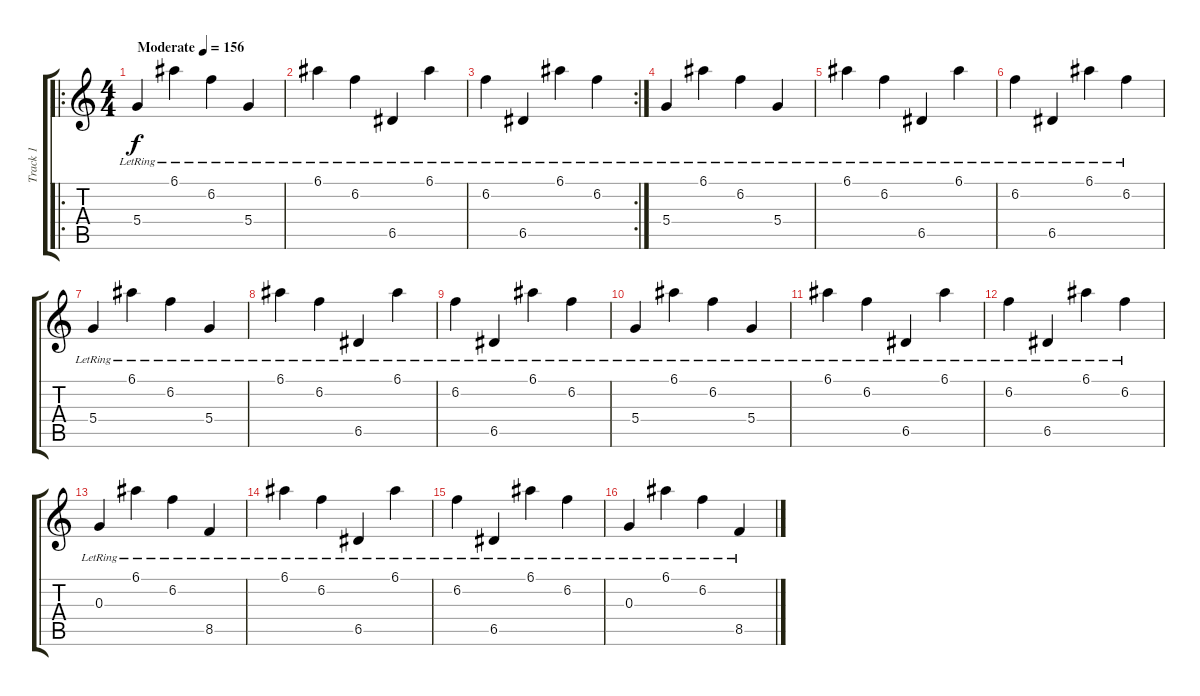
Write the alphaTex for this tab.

\track ("Track 1" "Track 1") {instrument acousticguitarsteel}
\staff {score tabs}
\tuning (E4 B3 G3 D3 A2 E2) {hide}
\ro
\ts (4 4)
\tempo (156 "Moderate")
\clef g2
\ks c
5.4{lr}.4{dy f instrument acousticguitarsteel} 6.1{lr}.4 6.2{lr}.4 5.4{lr}.4 |
6.1{lr}.4 6.2{lr}.4 6.5{lr}.4 6.1{lr}.4 |
\rc 2
6.2{lr}.4 6.5{lr}.4 6.1{lr}.4 6.2{lr}.4 |
5.4{lr}.4 6.1{lr}.4 6.2{lr}.4 5.4{lr}.4 |
6.1{lr}.4 6.2{lr}.4 6.5{lr}.4 6.1{lr}.4 |
6.2{lr}.4 6.5{lr}.4 6.1{lr}.4 6.2{lr}.4 |
5.4{lr}.4 6.1{lr}.4 6.2{lr}.4 5.4{lr}.4 |
6.1{lr}.4 6.2{lr}.4 6.5{lr}.4 6.1{lr}.4 |
6.2{lr}.4 6.5{lr}.4 6.1{lr}.4 6.2{lr}.4 |
5.4{lr}.4 6.1{lr}.4 6.2{lr}.4 5.4{lr}.4 |
6.1{lr}.4 6.2{lr}.4 6.5{lr}.4 6.1{lr}.4 |
6.2{lr}.4 6.5{lr}.4 6.1{lr}.4 6.2{lr}.4 |
0.3{lr}.4 6.1{lr}.4 6.2{lr}.4 8.5{lr}.4 |
6.1{lr}.4 6.2{lr}.4 6.5{lr}.4 6.1{lr}.4 |
6.2{lr}.4 6.5{lr}.4 6.1{lr}.4 6.2{lr}.4 |
0.3{lr}.4 6.1{lr}.4 6.2{lr}.4 8.5{lr}.4
